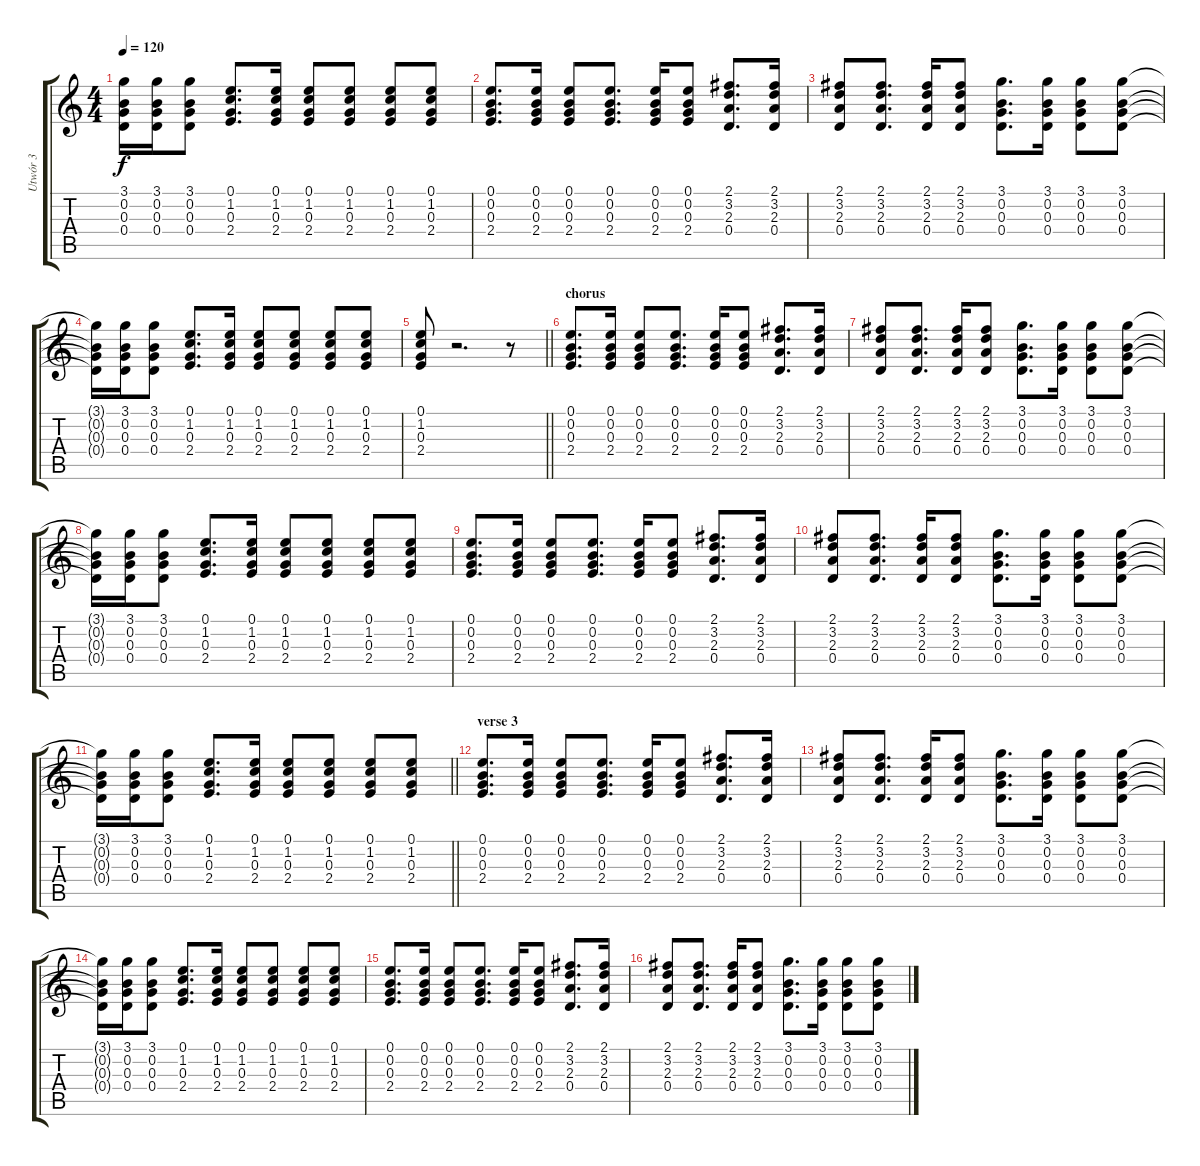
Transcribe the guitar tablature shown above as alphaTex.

\track ("Utwór 3" "Utwór 3") {instrument overdrivenguitar}
\staff {score tabs}
\tuning (E4 B3 G3 D3 A2 E2) {hide}
\ts (4 4)
\tempo 120
\clef g2
\ks c
(3.1{t} 0.2{t} 0.3{t} 0.4{t}).16{dy f} (3.1 0.2 0.3 0.4).16 (3.1 0.2 0.3 0.4).8 (0.1 1.2 0.3 2.4).8{d} (0.1 1.2 0.3 2.4).16 (0.1 1.2 0.3 2.4).8 (0.1 1.2 0.3 2.4).8 (0.1 1.2 0.3 2.4).8 (0.1 1.2 0.3 2.4).8 |
(0.1 0.2 0.3 2.4).8{d} (0.1 0.2 0.3 2.4).16 (0.1 0.2 0.3 2.4).8 (0.1 0.2 0.3 2.4).8{d} (0.1 0.2 0.3 2.4).16 (0.1 0.2 0.3 2.4).8 (2.1 3.2 2.3 0.4).8{d} (2.1 3.2 2.3 0.4).16 |
(2.1 3.2 2.3 0.4).8 (2.1 3.2 2.3 0.4).8{d} (2.1 3.2 2.3 0.4).16 (2.1 3.2 2.3 0.4).8 (3.1 0.2 0.3 0.4).8{d} (3.1 0.2 0.3 0.4).16 (3.1 0.2 0.3 0.4).8 (3.1 0.2 0.3 0.4).8 |
(3.1{t} 0.2{t} 0.3{t} 0.4{t}).16 (3.1 0.2 0.3 0.4).16 (3.1 0.2 0.3 0.4).8 (0.1 1.2 0.3 2.4).8{d} (0.1 1.2 0.3 2.4).16 (0.1 1.2 0.3 2.4).8 (0.1 1.2 0.3 2.4).8 (0.1 1.2 0.3 2.4).8 (0.1 1.2 0.3 2.4).8 |
\barLineRight lightlight
(0.1 1.2 0.3 2.4).8 r.2{d} r.8 |
\section ("" "chorus")
(0.1 0.2 0.3 2.4).8{d} (0.1 0.2 0.3 2.4).16 (0.1 0.2 0.3 2.4).8 (0.1 0.2 0.3 2.4).8{d} (0.1 0.2 0.3 2.4).16 (0.1 0.2 0.3 2.4).8 (2.1 3.2 2.3 0.4).8{d} (2.1 3.2 2.3 0.4).16 |
(2.1 3.2 2.3 0.4).8 (2.1 3.2 2.3 0.4).8{d} (2.1 3.2 2.3 0.4).16 (2.1 3.2 2.3 0.4).8 (3.1 0.2 0.3 0.4).8{d} (3.1 0.2 0.3 0.4).16 (3.1 0.2 0.3 0.4).8 (3.1 0.2 0.3 0.4).8 |
(3.1{t} 0.2{t} 0.3{t} 0.4{t}).16 (3.1 0.2 0.3 0.4).16 (3.1 0.2 0.3 0.4).8 (0.1 1.2 0.3 2.4).8{d} (0.1 1.2 0.3 2.4).16 (0.1 1.2 0.3 2.4).8 (0.1 1.2 0.3 2.4).8 (0.1 1.2 0.3 2.4).8 (0.1 1.2 0.3 2.4).8 |
(0.1 0.2 0.3 2.4).8{d} (0.1 0.2 0.3 2.4).16 (0.1 0.2 0.3 2.4).8 (0.1 0.2 0.3 2.4).8{d} (0.1 0.2 0.3 2.4).16 (0.1 0.2 0.3 2.4).8 (2.1 3.2 2.3 0.4).8{d} (2.1 3.2 2.3 0.4).16 |
(2.1 3.2 2.3 0.4).8 (2.1 3.2 2.3 0.4).8{d} (2.1 3.2 2.3 0.4).16 (2.1 3.2 2.3 0.4).8 (3.1 0.2 0.3 0.4).8{d} (3.1 0.2 0.3 0.4).16 (3.1 0.2 0.3 0.4).8 (3.1 0.2 0.3 0.4).8 |
\barLineRight lightlight
(3.1{t} 0.2{t} 0.3{t} 0.4{t}).16 (3.1 0.2 0.3 0.4).16 (3.1 0.2 0.3 0.4).8 (0.1 1.2 0.3 2.4).8{d} (0.1 1.2 0.3 2.4).16 (0.1 1.2 0.3 2.4).8 (0.1 1.2 0.3 2.4).8 (0.1 1.2 0.3 2.4).8 (0.1 1.2 0.3 2.4).8 |
\section ("" "verse 3")
(0.1 0.2 0.3 2.4).8{d} (0.1 0.2 0.3 2.4).16 (0.1 0.2 0.3 2.4).8 (0.1 0.2 0.3 2.4).8{d} (0.1 0.2 0.3 2.4).16 (0.1 0.2 0.3 2.4).8 (2.1 3.2 2.3 0.4).8{d} (2.1 3.2 2.3 0.4).16 |
(2.1 3.2 2.3 0.4).8 (2.1 3.2 2.3 0.4).8{d} (2.1 3.2 2.3 0.4).16 (2.1 3.2 2.3 0.4).8 (3.1 0.2 0.3 0.4).8{d} (3.1 0.2 0.3 0.4).16 (3.1 0.2 0.3 0.4).8 (3.1 0.2 0.3 0.4).8 |
(3.1{t} 0.2{t} 0.3{t} 0.4{t}).16 (3.1 0.2 0.3 0.4).16 (3.1 0.2 0.3 0.4).8 (0.1 1.2 0.3 2.4).8{d} (0.1 1.2 0.3 2.4).16 (0.1 1.2 0.3 2.4).8 (0.1 1.2 0.3 2.4).8 (0.1 1.2 0.3 2.4).8 (0.1 1.2 0.3 2.4).8 |
(0.1 0.2 0.3 2.4).8{d} (0.1 0.2 0.3 2.4).16 (0.1 0.2 0.3 2.4).8 (0.1 0.2 0.3 2.4).8{d} (0.1 0.2 0.3 2.4).16 (0.1 0.2 0.3 2.4).8 (2.1 3.2 2.3 0.4).8{d} (2.1 3.2 2.3 0.4).16 |
(2.1 3.2 2.3 0.4).8 (2.1 3.2 2.3 0.4).8{d} (2.1 3.2 2.3 0.4).16 (2.1 3.2 2.3 0.4).8 (3.1 0.2 0.3 0.4).8{d} (3.1 0.2 0.3 0.4).16 (3.1 0.2 0.3 0.4).8 (3.1 0.2 0.3 0.4).8
